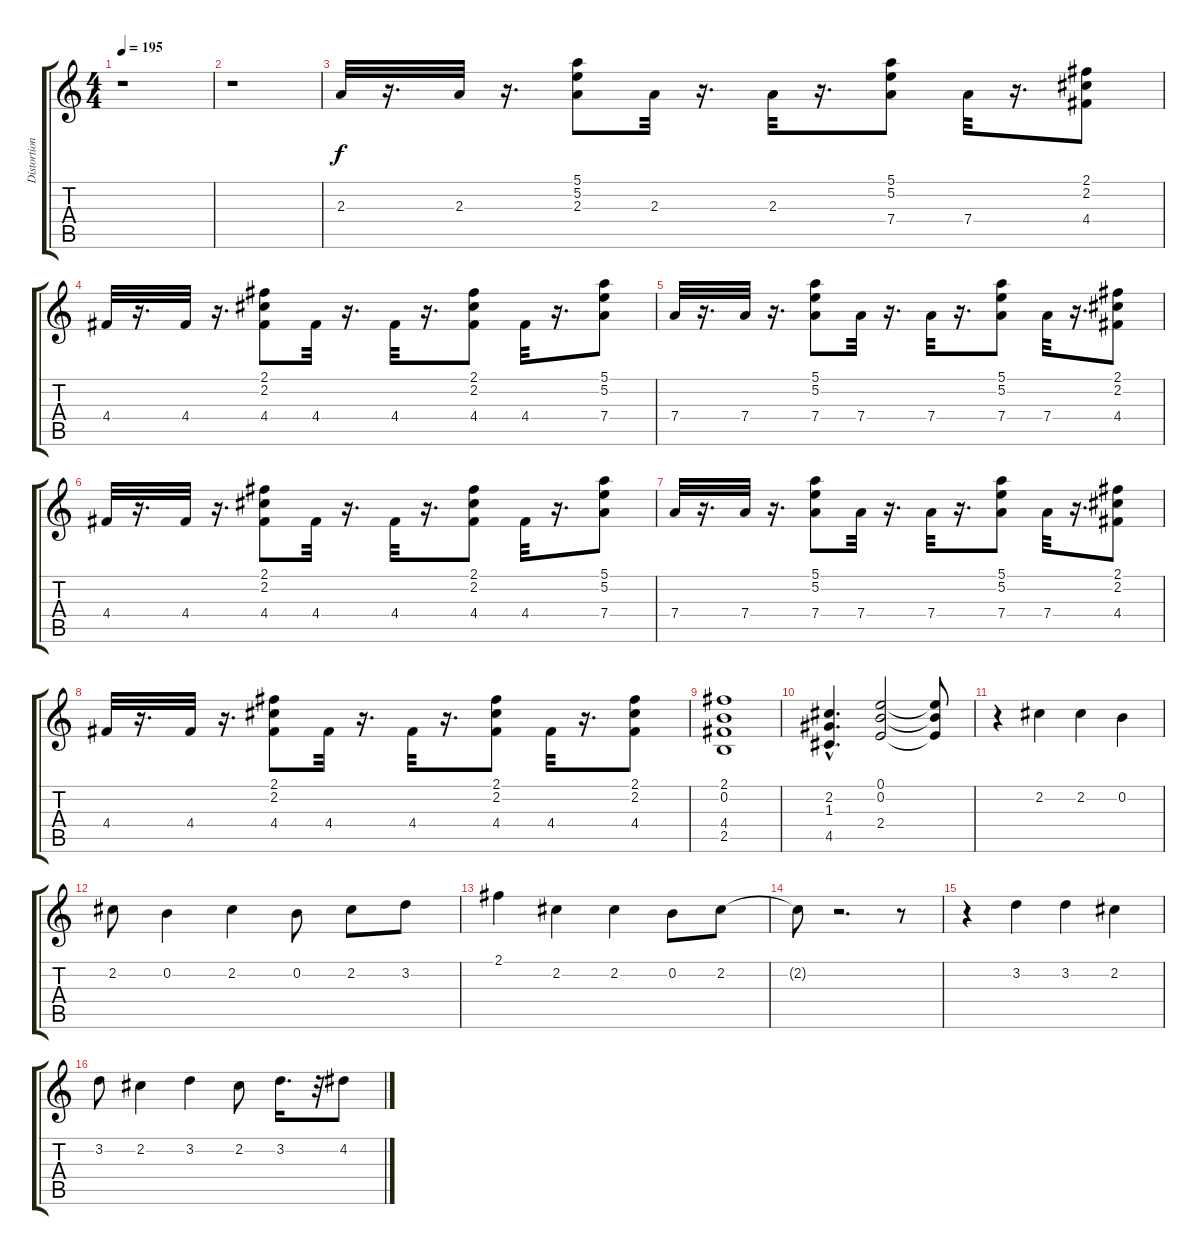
\track ("Distortion II" "Distortion") {instrument distortionguitar}
\staff {score tabs}
\tuning (E4 B3 G3 D3 A2 D2) {hide}
\ts (4 4)
\tempo 195
\clef g2
\ks c
r.1{dy f} |
r.1 |
2.3.32 r.16{d} 2.3.32 r.16{d} (5.1 5.2 2.3).8 2.3.32 r.16{d} 2.3.32 r.16{d} (5.1 5.2 7.4).8 7.4.32 r.16{d} (2.1 2.2 4.4).8 |
4.4.32 r.16{d} 4.4.32 r.16{d} (2.1 2.2 4.4).8 4.4.32 r.16{d} 4.4.32 r.16{d} (2.1 2.2 4.4).8 4.4.32 r.16{d} (5.1 5.2 7.4).8 |
7.4.32 r.16{d} 7.4.32 r.16{d} (5.1 5.2 7.4).8 7.4.32 r.16{d} 7.4.32 r.16{d} (5.1 5.2 7.4).8 7.4.32 r.16{d} (2.1 2.2 4.4).8 |
4.4.32 r.16{d} 4.4.32 r.16{d} (2.1 2.2 4.4).8 4.4.32 r.16{d} 4.4.32 r.16{d} (2.1 2.2 4.4).8 4.4.32 r.16{d} (5.1 5.2 7.4).8 |
7.4.32 r.16{d} 7.4.32 r.16{d} (5.1 5.2 7.4).8 7.4.32 r.16{d} 7.4.32 r.16{d} (5.1 5.2 7.4).8 7.4.32 r.16{d} (2.1 2.2 4.4).8 |
4.4.32 r.16{d} 4.4.32 r.16{d} (2.1 2.2 4.4).8 4.4.32 r.16{d} 4.4.32 r.16{d} (2.1 2.2 4.4).8 4.4.32 r.16{d} (2.1 2.2 4.4).8 |
(2.1 0.2 4.4 2.5).1 |
(2.2{hac} 1.3{hac} 4.5{hac}).4{d} (0.1 0.2 2.4).2 (0.1{t} 0.2{t} 2.4{t}).8 |
r.4 2.2.4 2.2.4 0.2.4 |
2.2.8 0.2.4 2.2.4 0.2.8 2.2.8 3.2.8 |
2.1.4 2.2.4 2.2.4 0.2.8 2.2.8 |
2.2{t}.8 r.2{d} r.8 |
r.4 3.2.4 3.2.4 2.2.4 |
3.2.8 2.2.4 3.2.4 2.2.8 3.2.16{d} r.32 4.2.8
